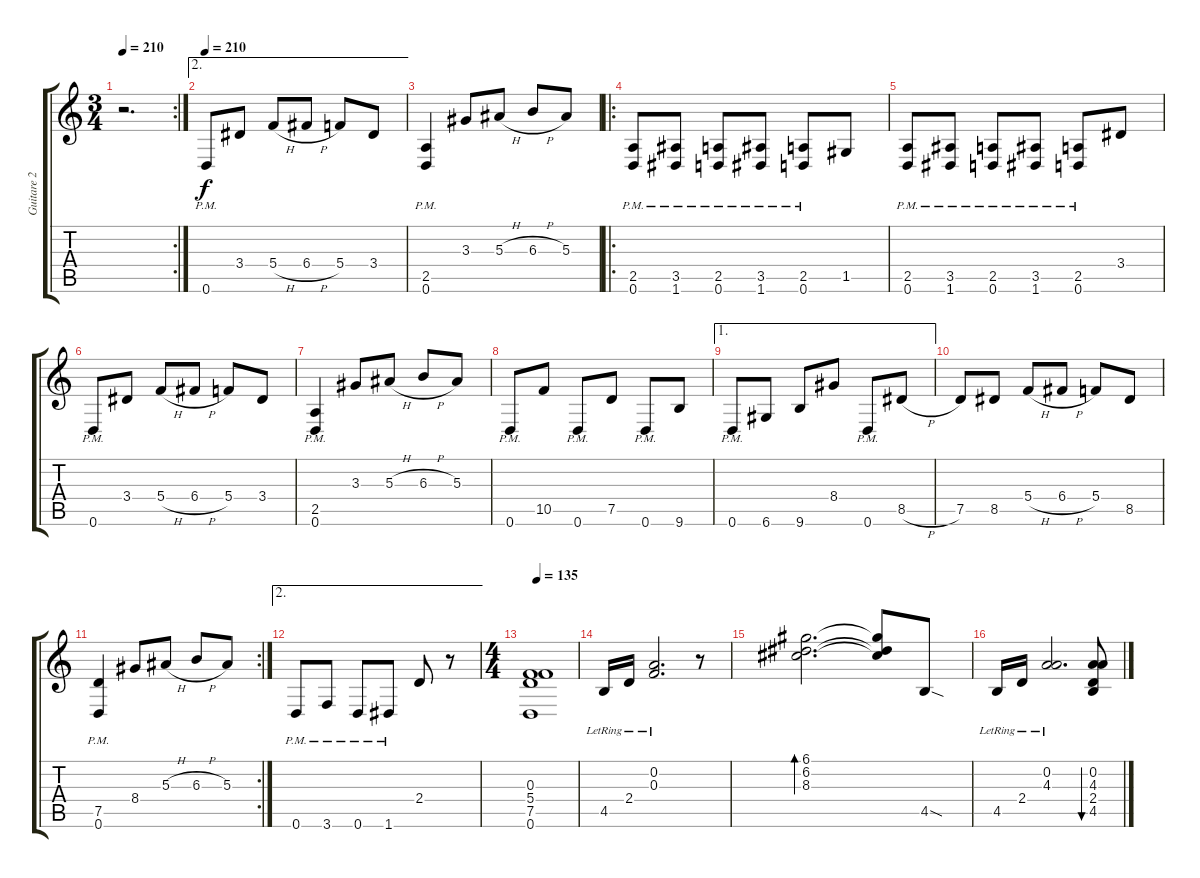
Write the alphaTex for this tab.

\track ("Guitare 2" "Guitare 2") {instrument distortionguitar}
\staff {score tabs}
\tuning (D4 A3 F3 C3 G2 D2) {hide}
\rc 2
\ts (3 4)
\tempo 210
\clef g2
\ks c
r.2{d dy f} |
\ae 2
\tempo 210
0.6{pm}.8 3.4.8 5.4{h}.8 6.4{h}.8 5.4.8 3.4.8 |
(2.5{pm} 0.6{pm}).4 3.3.8 5.3{h}.8 6.3{h}.8 5.3.8 |
\ro
(2.5{pm} 0.6{pm}).8 (3.5{pm} 1.6{pm}).8 (2.5{pm} 0.6{pm}).8 (3.5{pm} 1.6{pm}).8 (2.5{pm} 0.6{pm}).8 1.5.8 |
(2.5{pm} 0.6{pm}).8 (3.5{pm} 1.6{pm}).8 (2.5{pm} 0.6{pm}).8 (3.5{pm} 1.6{pm}).8 (2.5{pm} 0.6{pm}).8 3.4.8 |
0.6{pm}.8 3.4.8 5.4{h}.8 6.4{h}.8 5.4.8 3.4.8 |
(2.5{pm} 0.6{pm}).4 3.3.8 5.3{h}.8 6.3{h}.8 5.3.8 |
0.6{pm}.8 10.5.8 0.6{pm}.8 7.5.8 0.6{pm}.8 9.6.8 |
\ae 1
0.6{pm}.8 6.6.8 9.6.8 8.4.8 0.6{pm}.8 8.5{h}.8 |
7.5.8 8.5.8 5.4{h}.8 6.4{h}.8 5.4.8 8.5.8 |
\rc 2
(7.5{pm} 0.6{pm}).4 8.4.8 5.3{h}.8 6.3{h}.8 5.3.8 |
\ae 2
0.6{pm}.8 3.6{pm}.8 0.6{pm}.8 1.6{pm}.8 2.4.8 r.8 |
\ts (4 4)
\tempo 135
(0.3 5.4 7.5 0.6).1 |
4.5{lr}.16 2.4{lr}.16 (0.2{lr} 0.3{lr}).2{d} r.8 |
(6.1 6.2 8.3).2{d bd 30} (6.1{t} 6.2{t} 8.3{t}).8 4.5{sod}.8 |
4.5{lr}.16 2.4{lr}.16 (0.2{lr} 4.3{lr}).2{d} (0.2 4.3 2.4 4.5).8{bu 30}
